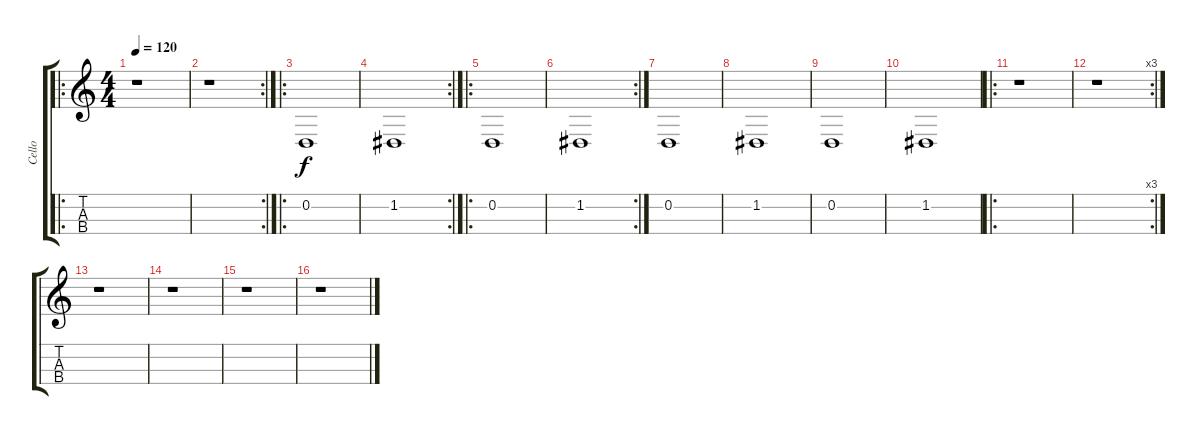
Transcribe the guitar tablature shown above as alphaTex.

\track ("Cello" "Cello") {instrument cello}
\staff {score tabs}
\tuning (A3 D3 G2 C2) {hide}
\ro
\ts (4 4)
\tempo 120
\clef g2
\ks c
r.1{dy f instrument cello} |
\rc 2
r.1 |
\ro
0.2.1 |
\rc 2
1.2.1 |
\ro
0.2.1 |
\rc 2
1.2.1 |
0.2.1 |
1.2.1 |
0.2.1 |
1.2.1 |
\ro
r.1 |
\rc 3
r.1 |
r.1 |
r.1 |
r.1 |
r.1
